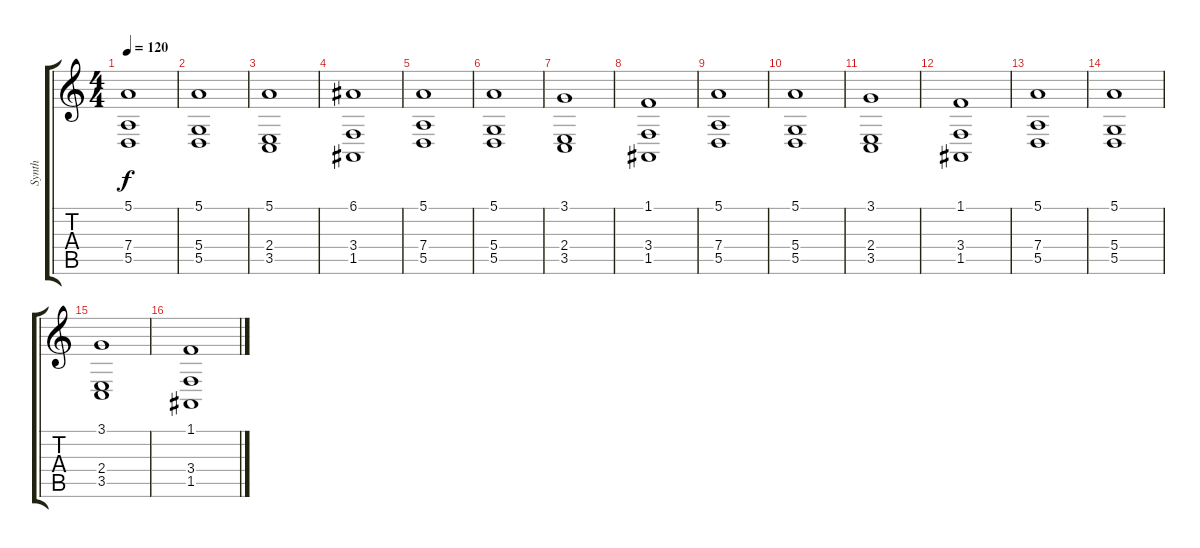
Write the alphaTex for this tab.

\track ("Synth" "Synth") {instrument synthstrings2}
\staff {score tabs}
\tuning (E4 B3 G3 D3 A2 E2) {hide}
\ts (4 4)
\tempo 120
\clef g2
\ks c
(5.1 7.4 5.5).1{dy f} |
(5.1 5.4 5.5).1 |
(5.1 2.4 3.5).1 |
(6.1 3.4 1.5).1 |
(5.1 7.4 5.5).1{volume 12 instrument synthstrings2} |
(5.1 5.4 5.5).1 |
(3.1 2.4 3.5).1 |
(1.1 3.4 1.5).1 |
(5.1 7.4 5.5).1{volume 12 instrument synthstrings2} |
(5.1 5.4 5.5).1 |
(3.1 2.4 3.5).1 |
(1.1 3.4 1.5).1 |
(5.1 7.4 5.5).1{volume 12 instrument synthstrings2} |
(5.1 5.4 5.5).1 |
(3.1 2.4 3.5).1 |
(1.1 3.4 1.5).1
